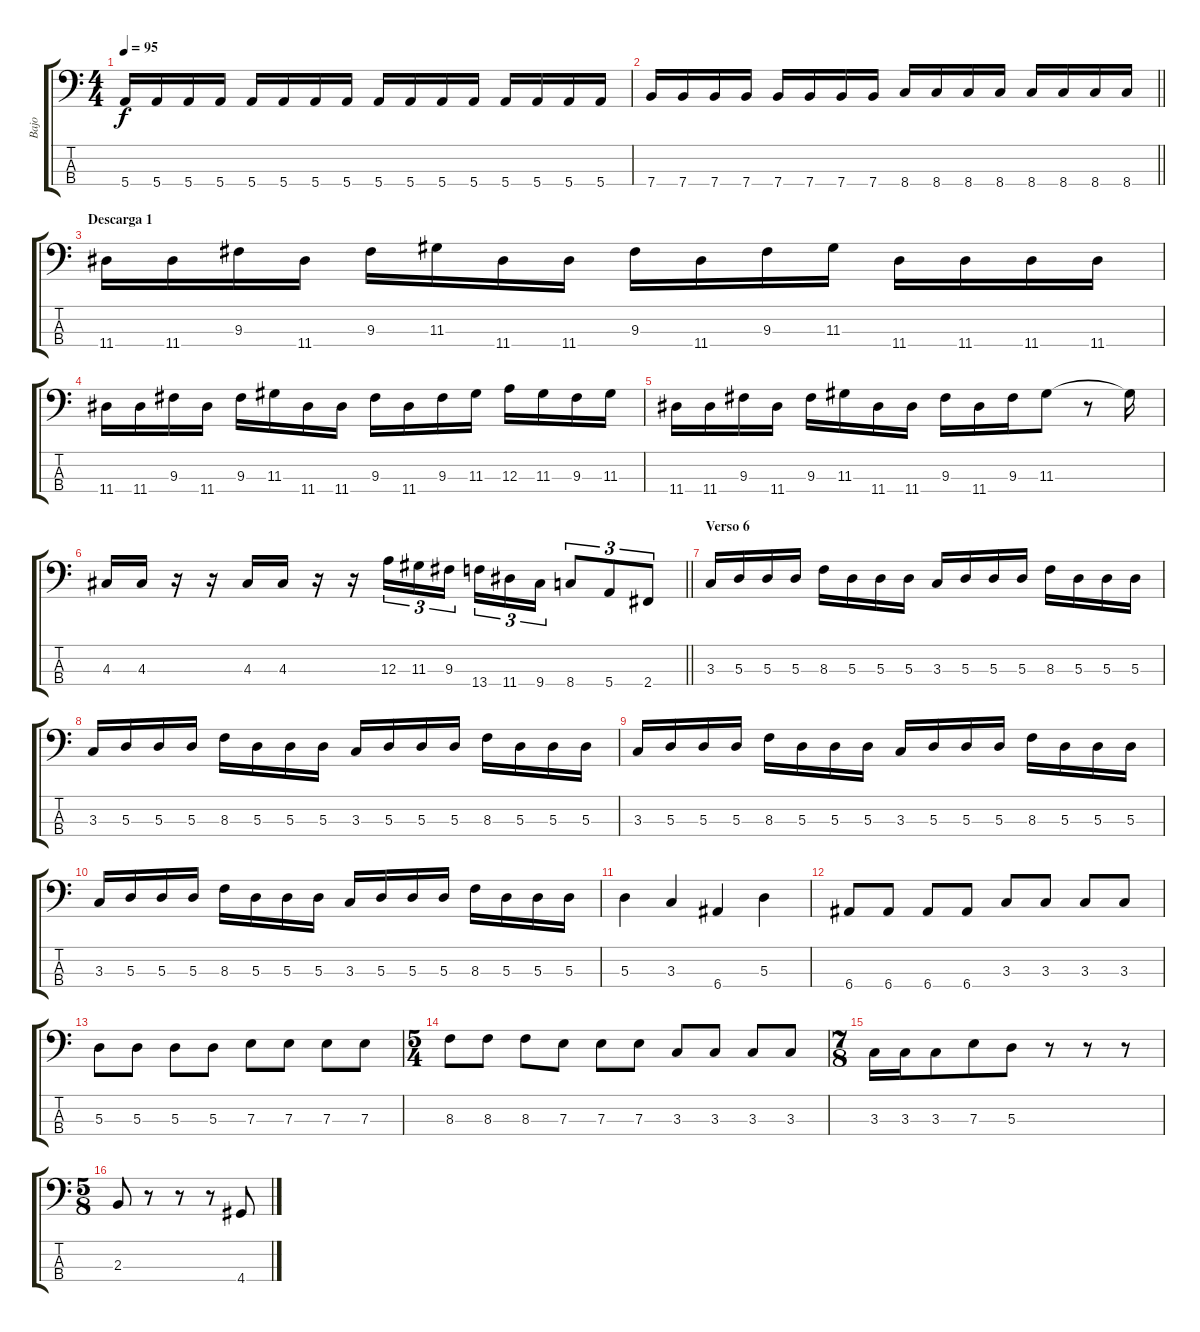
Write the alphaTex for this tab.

\track ("Bajo" "Bajo") {instrument electricbasspick}
\staff {score tabs}
\tuning (G2 D2 A1 E1) {hide}
\ts (4 4)
\tempo 95
\clef f4
\ks c
5.4.16{dy f} 5.4.16 5.4.16 5.4.16 5.4.16 5.4.16 5.4.16 5.4.16 5.4.16 5.4.16 5.4.16 5.4.16 5.4.16 5.4.16 5.4.16 5.4.16 |
\barLineRight lightlight
7.4.16 7.4.16 7.4.16 7.4.16 7.4.16 7.4.16 7.4.16 7.4.16 8.4.16 8.4.16 8.4.16 8.4.16 8.4.16 8.4.16 8.4.16 8.4.16 |
\section ("" "Descarga 1")
11.4.16 11.4.16 9.3.16 11.4.16 9.3.16 11.3.16 11.4.16 11.4.16 9.3.16 11.4.16 9.3.16 11.3.16 11.4.16 11.4.16 11.4.16 11.4.16 |
11.4.16 11.4.16 9.3.16 11.4.16 9.3.16 11.3.16 11.4.16 11.4.16 9.3.16 11.4.16 9.3.16 11.3.16 12.3.16 11.3.16 9.3.16 11.3.16 |
11.4.16 11.4.16 9.3.16 11.4.16 9.3.16 11.3.16 11.4.16 11.4.16 9.3.16 11.4.16 9.3.16 11.3.8 r.8 11.3{t}.16 |
\barLineRight lightlight
4.3.16 4.3.16 r.16 r.16 4.3.16 4.3.16 r.16 r.16 12.3.16{tu (3 2)} 11.3.16{tu (3 2)} 9.3.16{tu (3 2) beam splitsecondary} 13.4.16{tu (3 2)} 11.4.16{tu (3 2)} 9.4.16{tu (3 2)} 8.4.8{tu (3 2)} 5.4.8{tu (3 2)} 2.4.8{tu (3 2)} |
\section ("" "Verso 6")
3.3.16 5.3.16 5.3.16 5.3.16 8.3.16 5.3.16 5.3.16 5.3.16 3.3.16 5.3.16 5.3.16 5.3.16 8.3.16 5.3.16 5.3.16 5.3.16 |
3.3.16 5.3.16 5.3.16 5.3.16 8.3.16 5.3.16 5.3.16 5.3.16 3.3.16 5.3.16 5.3.16 5.3.16 8.3.16 5.3.16 5.3.16 5.3.16 |
3.3.16 5.3.16 5.3.16 5.3.16 8.3.16 5.3.16 5.3.16 5.3.16 3.3.16 5.3.16 5.3.16 5.3.16 8.3.16 5.3.16 5.3.16 5.3.16 |
3.3.16 5.3.16 5.3.16 5.3.16 8.3.16 5.3.16 5.3.16 5.3.16 3.3.16 5.3.16 5.3.16 5.3.16 8.3.16 5.3.16 5.3.16 5.3.16 |
5.3.4 3.3.4 6.4.4 5.3.4 |
6.4.8 6.4.8 6.4.8 6.4.8 3.3.8 3.3.8 3.3.8 3.3.8 |
5.3.8 5.3.8 5.3.8 5.3.8 7.3.8 7.3.8 7.3.8 7.3.8 |
\ts (5 4)
8.3.8 8.3.8 8.3.8 7.3.8 7.3.8 7.3.8 3.3.8 3.3.8 3.3.8 3.3.8 |
\ts (7 8)
3.3.16 3.3.16 3.3.8 7.3.8 5.3.8 r.8 r.8 r.8 |
\ts (5 8)
2.3.8 r.8 r.8 r.8 4.4.8
